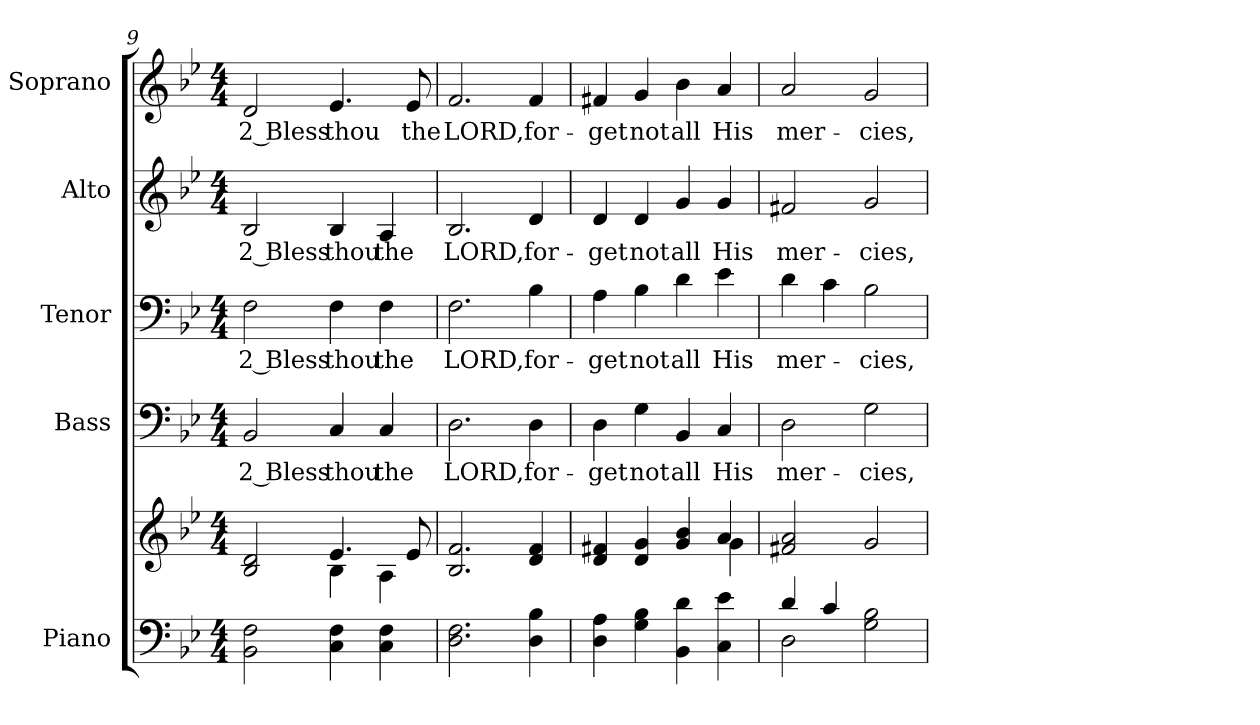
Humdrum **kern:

**kern	**kern	**kern	**text	**kern	**text	**kern	**text	**kern	**text
*part5	*part5	*part4	*part4	*part3	*part3	*part2	*part2	*part1	*part1
*staff6	*staff5	*staff4	*staff4	*staff3	*staff3	*staff2	*staff2	*staff1	*staff1
*I"Piano	*	*I"Bass	*	*I"Tenor	*	*I"Alto	*	*I"Soprano	*
*I'Pno.	*	*I'B.	*	*I'T.	*	*I'A.	*	*I'S.	*
!!LO:PB:g=z
*clefF4	*clefG2	*clefF4	*	*clefF4	*	*clefG2	*	*clefG2	*
*k[b-e-]	*k[b-e-]	*k[b-e-]	*	*k[b-e-]	*	*k[b-e-]	*	*k[b-e-]	*
*B-:	*B-:	*B-:	*	*B-:	*	*B-:	*	*B-:	*
*M4/4	*M4/4	*M4/4	*	*M4/4	*	*M4/4	*	*M4/4	*
=9	=9	=9	=9	=9	=9	=9	=9	=9	=9
*	*^	*	*	*	*	*	*	*	*
!	!	!	!	!LO:LY:b:color=#000000	!	!	!	!	!	!
!	!	!	!	!	!	!LO:LY:b:color=#000000	!	!	!	!
!	!	!	!	!	!	!	!	!LO:LY:b:color=#000000	!	!
!	!	!	!	!	!	!	!	!	!	!LO:LY:b:color=#000000
2BB-i\ 2Fi	2B-i/ 2di	2ryy	2BB-i/	2 Bless	2Fi\	2 Bless	2B-i/	2 Bless	2di/	2 Bless
!	!	!	!	!LO:LY:b:color=#000000	!	!	!	!	!	!
!	!	!	!	!	!	!LO:LY:b:color=#000000	!	!	!	!
!	!	!	!	!	!	!	!	!LO:LY:b:color=#000000	!	!
!	!	!	!	!	!	!	!	!	!	!LO:LY:b:color=#000000
4Ci\ 4Fi	4.e-i/	4B-i\	4Ci/	thou	4Fi\	thou	4B-i/	thou	4.e-i/	thou
!	!	!	!	!LO:LY:b:color=#000000	!	!	!	!	!	!
!	!	!	!	!	!	!LO:LY:b:color=#000000	!	!	!	!
!	!	!	!	!	!	!	!	!LO:LY:b:color=#000000	!	!
4Ci\ 4Fi	.	4Ai\	4Ci/	the	4Fi\	the	4Ai/	the	.	.
!	!	!	!	!	!	!	!	!	!	!LO:LY:b:color=#000000
.	8e-i/	.	.	.	.	.	.	.	8e-i/	the
*	*v	*v	*	*	*	*	*	*	*	*
=10	=10	=10	=10	=10	=10	=10	=10	=10	=10
!	!	!	!LO:LY:b:color=#000000	!	!	!	!	!	!
!	!	!	!	!	!LO:LY:b:color=#000000	!	!	!	!
!	!	!	!	!	!	!	!LO:LY:b:color=#000000	!	!
!	!	!	!	!	!	!	!	!	!LO:LY:b:color=#000000
2.Di\ 2.Fi	2.B-i/ 2.fi	2.Di\	LORD,	2.Fi\	LORD,	2.B-i/	LORD,	2.fi/	LORD,
!	!	!	!LO:LY:b:color=#000000	!	!	!	!	!	!
!	!	!	!	!	!LO:LY:b:color=#000000	!	!	!	!
!	!	!	!	!	!	!	!LO:LY:b:color=#000000	!	!
!	!	!	!	!	!	!	!	!	!LO:LY:b:color=#000000
4Di\ 4B-i	4di/ 4fi	4Di\	for-	4B-i\	for-	4di/	for-	4fi/	for-
=11	=11	=11	=11	=11	=11	=11	=11	=11	=11
*	*^	*	*	*	*	*	*	*	*
!	!	!	!	!LO:LY:b:color=#000000	!	!	!	!	!	!
!	!	!	!	!	!	!LO:LY:b:color=#000000	!	!	!	!
!	!	!	!	!	!	!	!	!LO:LY:b:color=#000000	!	!
!	!	!	!	!	!	!	!	!	!	!LO:LY:b:color=#000000
4Di\ 4Ai	4di/ 4f#Xi	2ryy	4Di\	-get	4Ai\	-get	4di/	-get	4f#Xi/	-get
!	!	!	!	!LO:LY:b:color=#000000	!	!	!	!	!	!
!	!	!	!	!	!	!LO:LY:b:color=#000000	!	!	!	!
!	!	!	!	!	!	!	!	!LO:LY:b:color=#000000	!	!
!	!	!	!	!	!	!	!	!	!	!LO:LY:b:color=#000000
4Gi\ 4B-i	4di/ 4gi	.	4Gi\	not	4B-i\	not	4di/	not	4gi/	not
!	!	!	!	!LO:LY:b:color=#000000	!	!	!	!	!	!
!	!	!	!	!	!	!LO:LY:b:color=#000000	!	!	!	!
!	!	!	!	!	!	!	!	!LO:LY:b:color=#000000	!	!
!	!	!	!	!	!	!	!	!	!	!LO:LY:b:color=#000000
4BB-i\ 4di	4gi/ 4b-i	4ryy	4BB-i/	all	4di\	all	4gi/	all	4b-i\	all
!	!	!	!	!LO:LY:b:color=#000000	!	!	!	!	!	!
!	!	!	!	!	!	!LO:LY:b:color=#000000	!	!	!	!
!	!	!	!	!	!	!	!	!LO:LY:b:color=#000000	!	!
!	!	!	!	!	!	!	!	!	!	!LO:LY:b:color=#000000
4Ci\ 4e-i	4ai/	4gi\	4Ci/	His	4e-i\	His	4gi/	His	4ai/	His
*	*v	*v	*	*	*	*	*	*	*	*
=12	=12	=12	=12	=12	=12	=12	=12	=12	=12
*^	*	*	*	*	*	*	*	*	*
*	*	*^	*	*	*	*	*	*	*	*
!	!	!	!	!	!LO:LY:b:color=#000000	!	!	!	!	!	!
*	*	*v	*v	*	*	*	*	*	*	*	*
*	*	*^	*	*	*	*	*	*	*	*
!	!	!	!	!	!	!	!LO:LY:b:color=#000000	!	!	!	!
*	*	*v	*v	*	*	*	*	*	*	*	*
*	*	*^	*	*	*	*	*	*	*	*
!	!	!	!	!	!	!	!	!	!LO:LY:b:color=#000000	!	!
*	*	*v	*v	*	*	*	*	*	*	*	*
*	*	*^	*	*	*	*	*	*	*	*
!	!	!	!	!	!	!	!	!	!	!	!LO:LY:b:color=#000000
*	*	*v	*v	*	*	*	*	*	*	*	*
4di/	2Di\	2f#Xi/ 2ai	2Di\	mer-	4di\	mer-	2f#Xi/	mer-	2ai/	mer-
4ci/	.	.	.	.	4ci\	.	.	.	.	.
!	!	!	!	!LO:LY:b:color=#000000	!	!	!	!	!	!
!	!	!	!	!	!	!LO:LY:b:color=#000000	!	!	!	!
!	!	!	!	!	!	!	!	!LO:LY:b:color=#000000	!	!
!	!	!	!	!	!	!	!	!	!	!LO:LY:b:color=#000000
2Gi\ 2B-i	2ryy	2gi/	2Gi\	-cies,	2B-i\	-cies,	2gi/	-cies,	2gi/	-cies,
*v	*v	*	*	*	*	*	*	*	*	*
=	=	=	=	=	=	=	=	=	=
*-	*-	*-	*-	*-	*-	*-	*-	*-	*-
